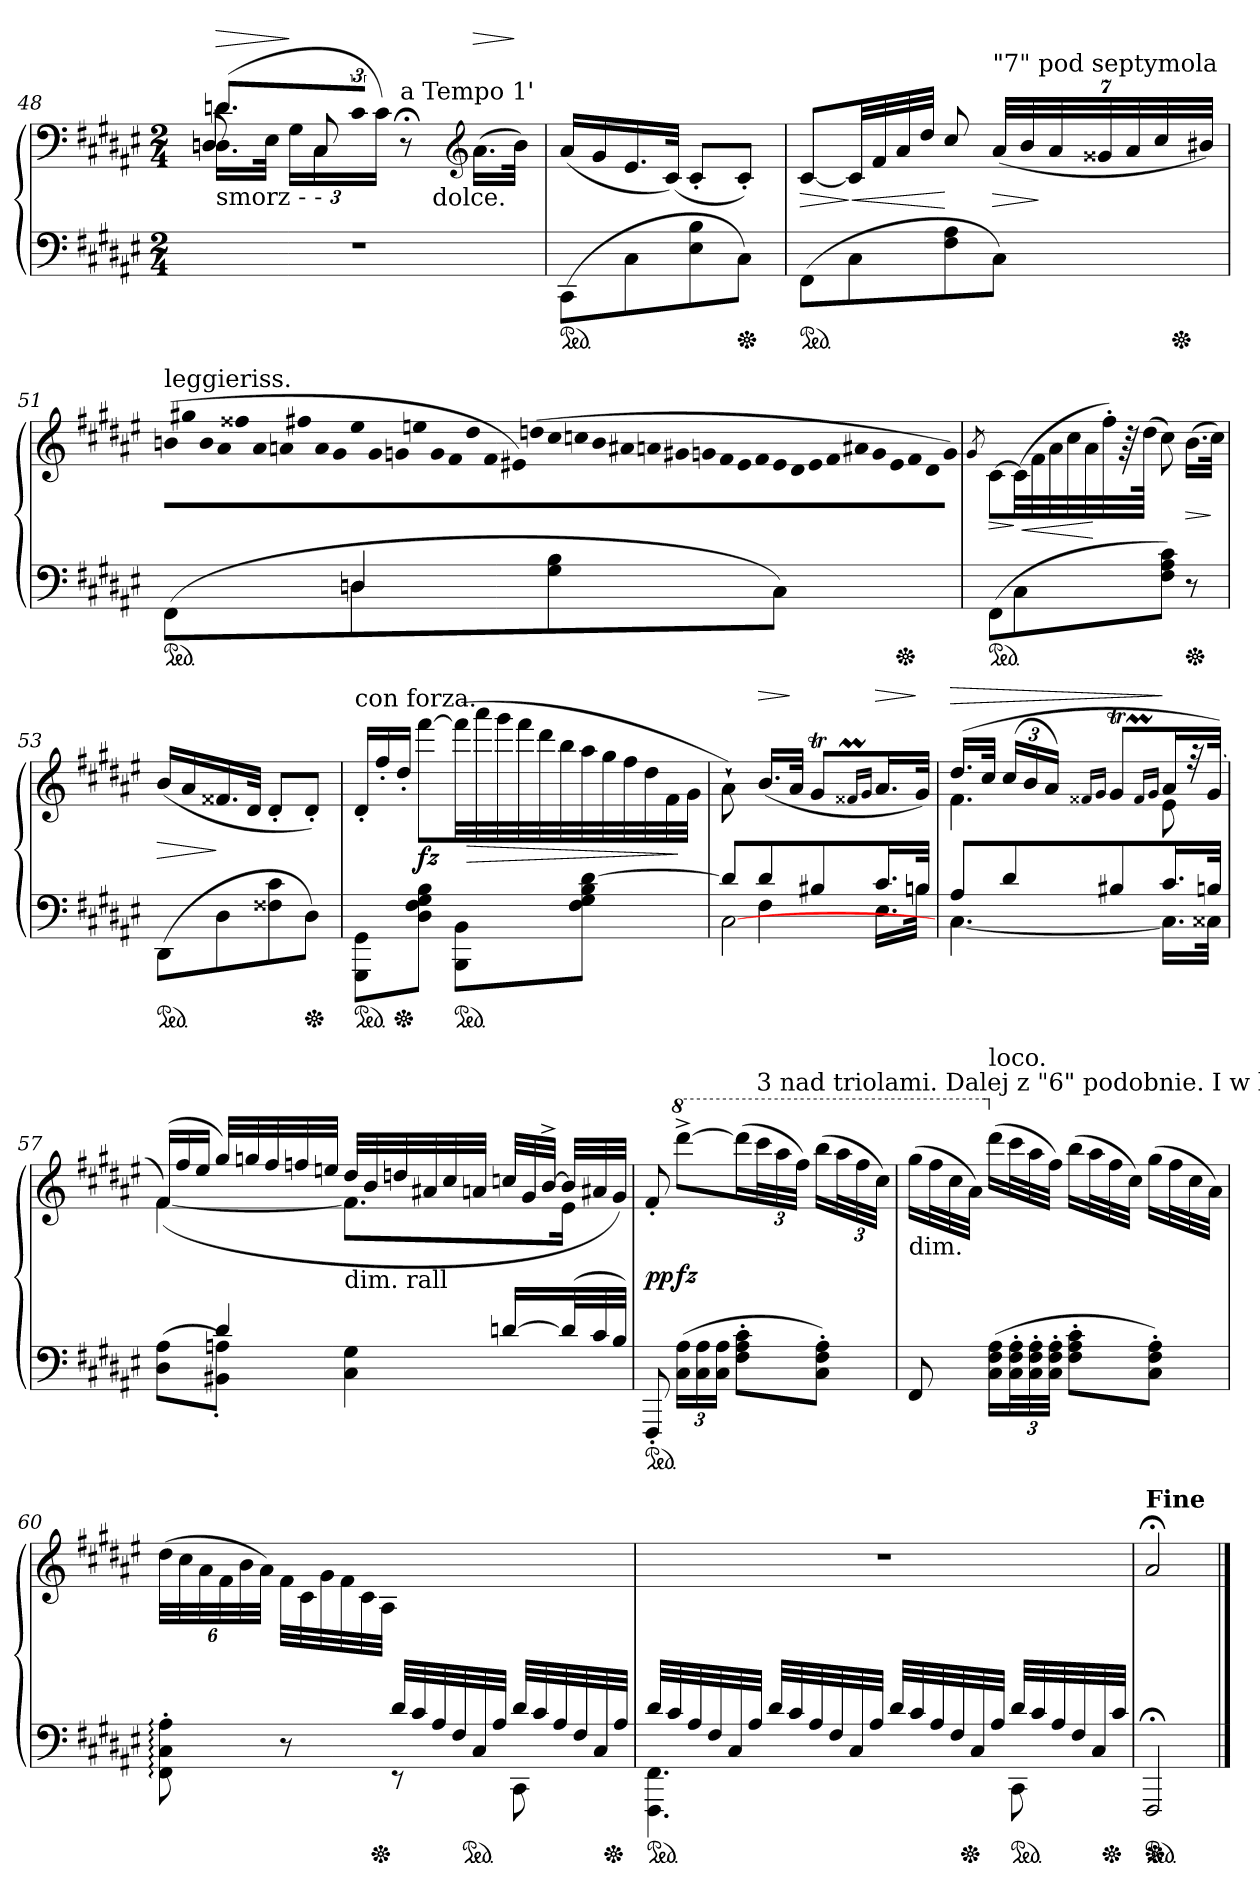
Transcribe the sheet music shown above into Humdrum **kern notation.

**kern	**kern	**dynam
*part1	*part1	*part1
*staff2	*staff1	*staff1/2
*clefF4	*clefF4	*
*k[f#c#g#d#a#e#]	*k[f#c#g#d#a#e#]	*
*M2/4	*M2/4	*
=48	=48	=48
*	*^	*
*	*	*^	*
*	*	*	*Xtuplet	*
!	!LO:TX:b:t=smorz - -	!	!	!
!	!	!	!	!LO:HP:a
*	*	*	*^	*
2r	(8.dnL	16.DnLL	12Dn/	4ryy	>
.	.	.	12ryy	.	.
.	.	32E#JJk	.	.	.
.	.	24G#LL	.	.	]
.	.	24C#	12C#/	.	.
!	!LO:N:vis=16	!	!	!	!
.	24.c#Jk	.	.	.	.
.	.	24c#JJ)	.	.	.
!	!LO:TX:a:t=a Tempo 1'	!	!	!	!
.	8r;<	4ryy	4ryy	16ryy	.
!	!	!	!	!LO:TX:b:t=dolce.	!
.	.	.	.	8.ryy	.
*	*clefG2	*	*	*	*
!	!	!	!	!	!LO:HP:a
.	(16.a#\LL	.	.	.	>
.	32bJJk)	.	.	.	]
*	*v	*v	*v	*v	*
=49	=49	=49
*ped	*	*
(>8CC#\L	(<16a#LL	.
.	16g#	.
8C#	16.e#	.
.	(<32c#JJk)	.
8E# 8B	8c#'L	.
*Xped	*	*
8C#J)	8c#'J)	.
=50	=50	=50
*ped	*	*
(>8FF#\L	[8c#L	>
8C#	32c#LL]	] <
.	32f#	.
.	32a#	.
.	32dd#JJJ	.
8F# 8A#	8cc#/	[
*	*tuplet	*
!	!LO:TX:a:t="7" pod septymola	!
8C#J)	(<56a#LLL	>
.	56b	.
.	56a#	]
.	56g##X	.
.	56a#	.
.	56cc#	.
*Xped	*	*
.	56b#XJJJ)	.
=51	=51	=51
*^	*	*
*	*	*Xtuplet	*
!	!	!LO:TX:a:t=leggieriss.	!
!	!	!LO:N:vis=8	!
*ped	*	*	*
8ryy	(>8FF#L	(<80bn!L	.
!	!	!LO:N:vis=8	!
.	.	80gg#X!	.
!	!	!LO:N:vis=8	!
.	.	80b!	.
!	!	!LO:N:vis=8	!
.	.	80a#!	.
!	!	!LO:N:vis=8	!
.	.	80ff##X!	.
!	!	!LO:N:vis=8	!
.	.	80a#!	.
!	!	!LO:N:vis=8	!
.	.	80an!	.
!	!	!LO:N:vis=8	!
.	.	80ff#X!	.
!	!	!LO:N:vis=8	!
.	.	80a!	.
!	!	!LO:N:vis=8	!
.	.	80g#!	.
!	!	!LO:N:vis=8	!
4Dn	8Dn	80ee#!	.
!	!	!LO:N:vis=8	!
.	.	80g#!	.
!	!	!LO:N:vis=8	!
.	.	80gn!	.
!	!	!LO:N:vis=8	!
.	.	80een!	.
!	!	!LO:N:vis=8	!
.	.	80g!	.
!	!	!LO:N:vis=8	!
.	.	80f#!	.
!	!	!LO:N:vis=8	!
.	.	80dd#!	.
!	!	!LO:N:vis=8	!
.	.	80f#!	.
!	!	!LO:N:vis=8	!
.	.	80e#X!)	.
!	!	!LO:N:vis=8	!
.	.	(<80ddn!	.
!	!	!LO:N:vis=8	!
.	8G# 8B	80cc#!	.
!	!	!LO:N:vis=8	!
.	.	80ccn!	.
!	!	!LO:N:vis=8	!
.	.	80b!	.
!	!	!LO:N:vis=8	!
.	.	80a#X!	.
!	!	!LO:N:vis=8	!
.	.	80an!	.
!	!	!LO:N:vis=8	!
.	.	80g#X!	.
!	!	!LO:N:vis=8	!
.	.	80gn!	.
!	!	!LO:N:vis=8	!
.	.	80f#!	.
!	!	!LO:N:vis=8	!
.	.	80e#!	.
!	!	!LO:N:vis=8	!
.	.	80f#!	.
!	!	!LO:N:vis=8	!
8ryy	8C#J)	80e#!	.
!	!	!LO:N:vis=8	!
.	.	80d#!	.
!	!	!LO:N:vis=8	!
.	.	80e#!	.
!	!	!LO:N:vis=8	!
.	.	80f#!	.
!	!	!LO:N:vis=8	!
.	.	80a#X!	.
!	!	!LO:N:vis=8	!
.	.	80g!	.
!	!	!LO:N:vis=8	!
.	.	80e#!	.
!	!	!LO:N:vis=8	!
*Xped	*	*	*
.	.	80f#!	.
!	!	!LO:N:vis=8	!
.	.	80d#!	.
!	!	!LO:N:vis=8	!
.	.	80g!J)	.
*v	*v	*	*
=52	=52	=52
.	8qg#/	.
*ped	*	*
(>8FF#\L	[8c#\L	>
8C#	(56c#LL]	]
.	56f#	<
.	56a#	.
.	56cc#	.
.	56a#	.
.	56ff#')	[
.	112r	.
.	(>112dd#JJJk	.
8F# 8A# 8c#J)	8cc#)	.
*Xped	*	*
8r	(>16.bLL	>
.	32cc#JJk)	]
=53	=53	=53
*ped	*	*
(>8DD#\L	(<16bLL	>
.	16a#	.
8D#	16.f##X	]
.	32d#JJk	.
8F##X 8c#	8d#'L	.
*Xped	*	*
8D#J)	8d#'J)	.
=54	=54	=54
!	!LO:TX:a:t=con forza.	!
*ped	*	*
8GGG#\ 8GG#\L	24d#'LL	.
.	24ff#'	.
*Xped	*	*
.	24dd#'JJ	.
8D# 8F# 8G# 8BJ	[8fff#L	fz
*ped	*	*
8BBB\ 8BB\L	(>48fff#LL]	.
.	48aaa#	>
.	48ggg#	.
.	48fff#	.
.	48ddd#	.
.	48bb	.
8F# 8G# 8B [8d#J	48aa#	.
.	48gg#	.
.	48ff#	.
.	48dd#	.
.	48f#	.
.	48g#JJJ	]
=55	=55	=55
*^	*	*
*	*^	*	*
8d#L]	8ryy	[<2C#\	8a#`\)	.
!	!	!	!	!LO:HP:a
8d#	4F#	.	(<16.bLL	>
.	.	.	32a#JJk	]
8B#X	.	.	8g#TL	.
.	.	.	16qqf##Xm/LL	.
.	.	.	16qqg#/JJ	.
!	!	!	!	!LO:HP:a
16.c#L	16.E#LL	.	16.a#L	>
32BnJJk	32BnJJk	.	32g#JJk)	]
*	*v	*v	*	*
=56	=56	=56	=56
*	*	*^	*
!	!	!	!	!LO:HP:a
8A#L	[4.C#	(>16.dd#LL	4.f#	>
.	.	32cc#JJk	.	.
*	*	*tuplet	*	*
8d#	.	(>24cc#LL	.	.
.	.	24b	.	.
.	.	24a#JJ)	.	.
.	.	16qqf##X/LL	.	.
.	.	16qqg#/JJ	.	.
8B#X	.	8g#TL	.	.
.	.	16qqf##m/LL	.	.
.	.	16qqg#/JJ	.	.
16.c#L	16.C#LL]	16a#L	8e#	]
.	.	32r	.	.
32BnJJk	32C##XJJk	(<32g#JJk)	.	.
=57	=57	=57	=57	=57
*	*	*Xtuplet	*	*
8rgyy	(>8D# 8A#L	(<24f#LL)	(>[4f#	.
.	.	24ff#	.	.
.	.	24ee#JJ	.	.
4d#	8BB#X' 8An'J)	40gg#LLL)	.	.
.	.	40ggn	.	.
.	.	40ff#	.	.
.	.	40ffn	.	.
.	.	40eenJJJ	.	.
!	!	!LO:TX:b:t=dim.   rall	!	!
.	4C# 4G#	48dd#LLL	8.f#L]	.
.	.	48b	.	.
.	.	48ddn	.	.
.	.	48a#X	.	.
.	.	48cc#	.	.
.	.	48anJJJ	.	.
[16dnLL	.	48ccnLLL	.	.
.	.	48g#	.	.
.	.	[48b^JJJ	.	.
*Xtuplet	*	*	*	*
(<48dL]	.	48bLLL]	16e#Jk	.
48c#	.	48a#X	.	.
48BJJJ)	.	48g#JJJ)	.	.
*v	*v	*	*	*
*	*v	*v	*
=58	=58	=58
*ped	*	*
8FFF#'	8f#'	pp
*tuplet	*	*
*	*8va	*
(>24C# 24A#LL	[8dddd#^<L	fz
24C# 24A#	.	.
24C# 24A#JJ	.	.
8F#' 8A#' 8c#'L	(>16dddd#L]	.
*	*tuplet	*
!	!LO:TX:a:t=3 nad triolami. Dalej z "6" podobnie. I w lewej rece tak samo	!
.	48cccc#L	.
.	48aaa#	.
.	48fff#JJJ)	.
8C#' 8F#' 8A#'J)	(>16bbbLL	.
.	48aaa#L	.
.	48fff#	.
.	48ccc#JJJ)	.
=59	=59	=59
!	!LO:TX:b:t=dim.	!
8FF#	(>16ggg#LL	.
*	*Xtuplet	*
.	48fff#L	.
.	48ccc#	.
.	48aa#JJJ)	.
*	*X8va	*
!	!LO:TX:a:t=loco.	!
(>16C# 16F# 16A#LL	(>16ddd#LL	.
48C#' 48F#' 48A#'L	48ccc#L	.
48C#' 48F#' 48A#'	48aa#	.
48C#' 48F#' 48A#'JJJ	48ff#JJJ)	.
8F#' 8A#' 8c#'L	(>16bbLL	.
.	48aa#L	.
.	48ff#	.
.	48cc#JJJ)	.
8C#' 8F#' 8A#'J)	(>16gg#LL	.
.	48ff#L	.
.	48cc#	.
.	48a#JJJ)	.
=60	=60	=60
*^	*	*
*	*	*tuplet	*
4ryy	8FF#:'\ 8C#:'\ 8A#:'\	(>48dd#\LLL	.
.	.	48cc#	.
.	.	48a#	.
.	.	48f#	.
.	.	48b	.
.	.	48a#JJJ)	.
*	*	*Xtuplet	*
.	8r	48f#\LLL	.
.	.	48c#	.
.	.	48g#	.
.	.	48f#	.
.	.	48c#	.
*Xped	*	*	*
.	.	48A#JJJ	.
*Xtuplet	*	*	*
48d#LLL	8r	4ryy	.
48c#	.	.	.
48A#	.	.	.
48F#	.	.	.
*ped	*	*	*
48C#	.	.	.
48A#JJJ	.	.	.
48d#LLL	8CC#	.	.
48c#	.	.	.
48A#	.	.	.
48F#	.	.	.
48C#	.	.	.
*Xped	*	*	*
48A#JJJ	.	.	.
=61	=61	=61	=61
!LO:TX:a:t=smorzando.	!	!	!
*ped	*	*	*
48d#LLL	4.FFF# 4.FF#	2r	.
48c#	.	.	.
48A#	.	.	.
48F#	.	.	.
48C#	.	.	.
48A#JJJ	.	.	.
48d#LLL	.	.	.
48c#	.	.	.
48A#	.	.	.
48F#	.	.	.
48C#	.	.	.
48A#JJJ	.	.	.
48d#LLL	.	.	.
48c#	.	.	.
48A#	.	.	.
48F#	.	.	.
*Xped	*	*	*
48C#	.	.	.
48A#JJJ	.	.	.
*ped	*	*	*
48d#LLL	8CC#	.	.
48c#	.	.	.
48A#	.	.	.
48F#	.	.	.
48C#	.	.	.
*Xped	*	*	*
48c#JJJ	.	.	.
*v	*v	*	*
=62	=62	=62
!	!LO:TX:a:B:t=Fine	!
*ped	*	*
*Xped	*	*
2FFF#;	2a#;<	.
==	==	==
*-	*-	*-
